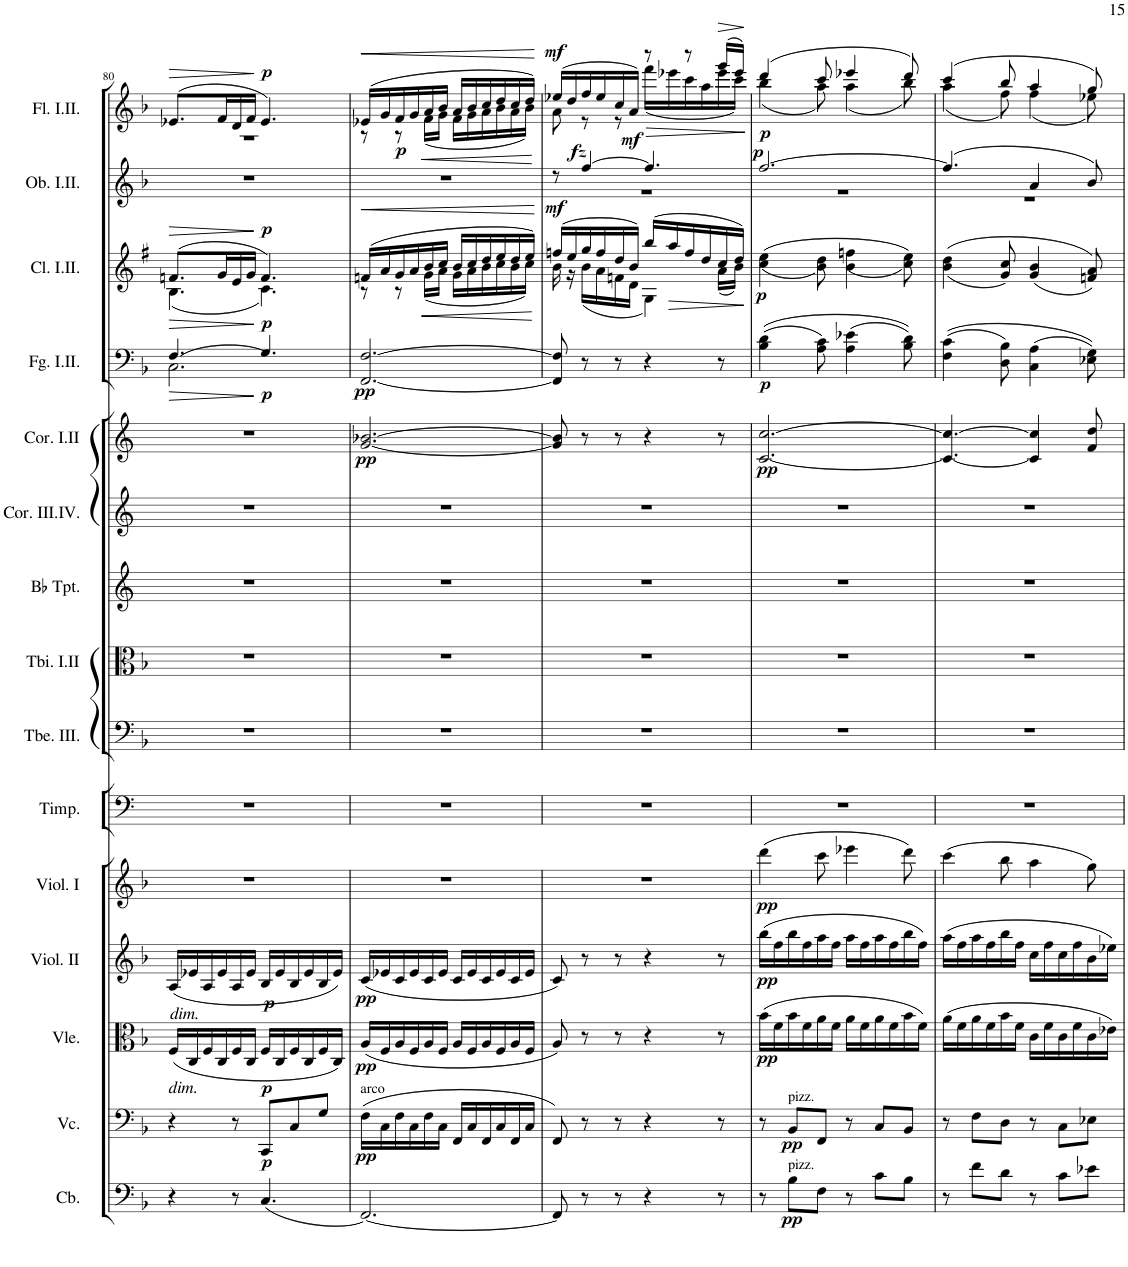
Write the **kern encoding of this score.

**kern	**dynam	**kern	**dynam	**kern	**dynam	**kern	**dynam	**kern	**dynam	**kern	**kern	**kern	**kern	**kern	**kern	**dynam	**kern	**dynam	**kern	**dynam	**kern	**dynam	**kern	**dynam
*part15	*part15	*part14	*part14	*part13	*part13	*part12	*part12	*part11	*part11	*part10	*part9	*part8	*part7	*part6	*part5	*part5	*part4	*part4	*part3	*part3	*part2	*part2	*part1	*part1
*staff15	*staff15	*staff14	*staff14	*staff13	*staff13	*staff12	*staff12	*staff11	*staff11	*staff10	*staff9	*staff8	*staff7	*staff6	*staff5	*staff5	*staff4	*staff4	*staff3	*staff3	*staff2	*staff2	*staff1	*staff1
*I"Contrabassi	*	*I"Violoncelli	*	*I"Viole	*	*I"Violini II	*	*I"Violini I	*	*I"Timpani D, A	*I"Trombone III.	*I"Tromboni I.II.	*I"Trombe I.II. in D	*I"Corni in D III.IV.	*I"Corni in F I.II.	*	*I"Fagotti I.II.	*	*I"Clarinetti in B I.II.	*	*I"Oboi I.II.	*	*I"Flauti I.II.	*
*I'Cb.	*	*I'Vc.	*	*I'Vle.	*	*I'Viol. II	*	*I'Viol. I	*	*I'Timp.	*I'Tbe. III.	*I'Tbi. I.II	*I'Tbe. I.II.	*I'Cor. III.IV.	*I'Cor. I.II	*	*I'Fg. I.II.	*	*I'Cl. I.II.	*	*I'Ob. I.II.	*	*I'Fl. I.II.	*
!!LO:PB:g=z
*clefF4	*	*clefF4	*	*clefC3	*	*clefG2	*	*clefG2	*	*clefF4	*clefF4	*clefC3	*clefG2	*clefG2	*clefG2	*	*clefF4	*	*clefG2	*	*clefG2	*	*clefG2	*
*Trd7c12	*	*	*	*	*	*	*	*	*	*	*	*	*Trd1c2	*Trd6c10	*Trd4c7	*	*	*	*Trd1c2	*	*	*	*	*
*k[b-]	*	*k[b-]	*	*k[b-]	*	*k[b-]	*	*k[b-]	*	*k[]	*k[b-]	*k[b-]	*k[]	*k[]	*k[]	*	*k[b-]	*	*k[f#]	*	*k[b-]	*	*k[b-]	*
*M6/8	*	*M6/8	*	*M6/8	*	*M6/8	*	*M6/8	*	*M6/8	*M6/8	*M6/8	*M6/8	*M6/8	*M6/8	*	*M6/8	*	*M6/8	*	*M6/8	*	*M6/8	*
=80	=80	=80	=80	=80	=80	=80	=80	=80	=80	=80	=80	=80	=80	=80	=80	=80	=80	=80	=80	=80	=80	=80	=80	=80
*	*	*	*	*	*	*	*	*	*	*	*	*	*	*	*	*	*^	*	*	*	*	*	*	*
!	!	!	!	!	!	!LO:TX:b:i:t=dim.	!	!	!	!	!	!	!	!	!	!	!	!	!	!	!	!	!	!	!
!	!	!	!	!LO:TX:b:i:t=dim.	!	!	!	!	!	!	!	!	!	!	!	!	!	!	!	!	!	!	!	!	!
!	!	!	!	!	!	!	!	!	!	!	!	!	!	!	!	!	!	!	!	!	!LO:HP:b	!	!	!	!LO:HP:b
*	*	*	*	*	*	*	*	*	*	*	*	*	*	*	*	*	*	*	*	*^	*	*	*	*^	*
4r	.	4r	.	(16F/LL	.	(16A/LL	.	2.r	.	2.r	2.r	2.r	2.r	2.r	2.r	.	(4.F/	2.C\	.	(8.fn/L	(4.B\	>	2.r	.	(8.e-X/L	2.r	>
.	.	.	.	16C/	.	16e-X/	.	.	.	.	.	.	.	.	.	.	.	.	.	.	.	.	.	.	.	.	.
.	.	.	.	16F/	.	16A/	.	.	.	.	.	.	.	.	.	.	.	.	.	.	.	.	.	.	.	.	.
!	!	!	!	!	!	!	!	!	!	!	!	!	!	!	!	!	!	!	!	!	!	!LO:HP:b	!	!	!	!	!
.	.	.	.	16C/	.	16e-/	.	.	.	.	.	.	.	.	.	.	.	.	.	16g/L	.	>	.	.	16f/L	.	.
8r	.	8r	.	16F/	.	16A/	.	.	.	.	.	.	.	.	.	.	.	.	.	16e/	.	.	.	.	16d/	.	.
.	.	.	.	16C/JJ	.	16e-/JJ	.	.	.	.	.	.	.	.	.	.	.	.	.	16g/JJ	.	.	.	.	16f/JJ	.	.
!	!	!	!LO:DY:b	!	!LO:DY:b	!	!LO:DY:b	!	!	!	!	!	!	!	!	!	!	!	!LO:DY:b	!	!	!LO:DY:n=1:a	!	!	!	!	!
!	!	!	!	!	!	!	!	!	!	!	!	!	!	!	!	!	!	!	!	!	!	!LO:DY:n=2:b	!	!	!	!	!LO:DY:n=1:a
(4.C/	.	8CC/L	p	16F/LL	p	16B-/LL	p	.	.	.	.	.	.	.	.	.	4.G/)	.	p	4.f/)	4.c\)	] p p	.	.	4.e-/)	.	] p
.	.	.	.	16C/	.	16e-/	.	.	.	.	.	.	.	.	.	.	.	.	.	.	.	.	.	.	.	.	.
.	.	8C/	.	16F/	.	16B-/	.	.	.	.	.	.	.	.	.	.	.	.	.	.	.	.	.	.	.	.	.
.	.	.	.	16C/	.	16e-/	.	.	.	.	.	.	.	.	.	.	.	.	.	.	.	.	.	.	.	.	.
.	.	8G/J	.	16F/	.	16B-/	.	.	.	.	.	.	.	.	.	.	.	.	.	.	.	.	.	.	.	.	.
.	.	.	.	16C/JJ)	.	16e-/JJ)	.	.	.	.	.	.	.	.	.	.	.	.	.	.	.	.	.	.	.	.	.
*	*	*	*	*	*	*	*	*	*	*	*	*	*	*	*	*	*v	*v	*	*	*	*	*	*	*	*	*
=81	=81	=81	=81	=81	=81	=81	=81	=81	=81	=81	=81	=81	=81	=81	=81	=81	=81	=81	=81	=81	=81	=81	=81	=81	=81	=81
!	!	!LO:TX:a:t=arco	!	!	!	!	!	!	!	!	!	!	!	!	!	!	!	!	!	!	!	!	!	!	!	!
!	!	!	!LO:DY:b	!	!LO:DY:b	!	!LO:DY:b	!	!	!	!	!	!	!	!	!LO:DY:b	!	!LO:DY:b	!	!	!LO:HP:b	!	!	!	!	!LO:HP:b
[2.FF/)	.	(16F\LL	pp	(16A/LL	pp	(16c/LL	pp	2.r	.	2.r	2.r	2.r	2.r	2.r	[2.g/ [2.b-X/	pp	[2.FF/ [2.F/	pp	(16fn/LL	8r	<	2.r	.	(16e-X/LL	8r	<
.	.	16C\	.	16F/	.	16e-X/	.	.	.	.	.	.	.	.	.	.	.	.	16a/	.	.	.	.	16g/	.	.
!	!	!	!	!	!	!	!	!	!	!	!	!	!	!	!	!	!	!	!	!	!	!	!	!	!	!LO:DY:b
.	.	16F\	.	16A/	.	16c/	.	.	.	.	.	.	.	.	.	.	.	.	16g/	8r	.	.	.	16f/	8r	p
.	.	16C\	.	16F/	.	16e-/	.	.	.	.	.	.	.	.	.	.	.	.	16a/	.	.	.	.	16g/	.	.
!	!	!	!	!	!	!	!	!	!	!	!	!	!	!	!	!	!	!	!	!	!LO:HP:b	!	!	!	!	!LO:HP:b
.	.	16F\	.	16A/	.	16c/	.	.	.	.	.	.	.	.	.	.	.	.	16b/	(16g\LL	<	.	.	16a/	(16f\LL	<
.	.	16C\JJ	.	16F/JJ	.	16e-/JJ	.	.	.	.	.	.	.	.	.	.	.	.	16cc/JJ	16a\JJ	.	.	.	16b-/JJ	16g\JJ	.
.	.	16FF/LL	.	16A/LL	.	16c/LL	.	.	.	.	.	.	.	.	.	.	.	.	16b/LL	16g\LL	.	.	.	16a/LL	16f\LL	.
.	.	16C/	.	16F/	.	16e-/	.	.	.	.	.	.	.	.	.	.	.	.	16cc/	16a\	.	.	.	16b-/	16g\	.
.	.	16FF/	.	16A/	.	16c/	.	.	.	.	.	.	.	.	.	.	.	.	16dd/	16b\	.	.	.	16cc/	16a\	.
.	.	16C/	.	16F/	.	16e-/	.	.	.	.	.	.	.	.	.	.	.	.	16ee/	16cc\	.	.	.	16dd/	16b-\	.
.	.	16FF/	.	16A/	.	16c/	.	.	.	.	.	.	.	.	.	.	.	.	16dd/	16b\	.	.	.	16cc/	16a\	.
.	.	16C/JJ	.	16F/JJ	.	16e-/JJ	.	.	.	.	.	.	.	.	.	.	.	.	16ee/JJ)	16cc\JJ)	.	.	.	16dd/JJ)	16b-\JJ)	.
*	*	*	*	*	*	*	*	*	*	*	*	*	*	*	*	*	*	*	*v	*v	*	*	*	*v	*v	*
.	.	.	.	.	.	.	.	.	.	.	.	.	.	.	.	.	.	.	.	] [	.	.	.	[ [
=82	=82	=82	=82	=82	=82	=82	=82	=82	=82	=82	=82	=82	=82	=82	=82	=82	=82	=82	=82	=82	=82	=82	=82	=82
*	*	*	*	*	*	*	*	*	*	*	*	*	*	*	*	*	*	*	*^	*	*^	*	*^	*
!	!	!	!	!	!	!	!	!	!	!	!	!	!	!	!	!	!	!	!	!	!LO:DY:a	!	!	!	!	!	!LO:DY:a
8FF/]	.	8FF/)	.	8A/)	.	8c/)	.	2.r	.	2.r	2.r	2.r	2.r	2.r	8g/] 8b-/]	.	8FF/] 8F/]	.	(16ffn/LL	16b\	mf	8r	2.r	.	(16ee-X/LL	8a\	mf
.	.	.	.	.	.	.	.	.	.	.	.	.	.	.	.	.	.	.	16ee/	16r	.	.	.	.	16dd/	.	.
!	!	!	!	!	!	!	!	!	!	!	!	!	!	!	!	!	!	!	!	!	!	!	!	!LO:DY:a	!	!	!
8r	.	8r	.	8r	.	8r	.	.	.	.	.	.	.	.	8r	.	8r	.	16gg/	(16b\LL	.	[4ff/	.	fz	16ff/	8r	.
.	.	.	.	.	.	.	.	.	.	.	.	.	.	.	.	.	.	.	16ff/	16a\	.	.	.	.	16ee-/	.	.
8r	.	8r	.	8r	.	8r	.	.	.	.	.	.	.	.	8r	.	8r	.	16dd/	16fn\	.	.	.	.	16cc/	8r	.
!	!	!	!	!	!	!	!	!	!	!	!	!	!	!	!	!	!	!	!	!	!	!	!	!	!	!	!LO:DY:b
.	.	.	.	.	.	.	.	.	.	.	.	.	.	.	.	.	.	.	16b/JJ)	16d\JJ	.	.	.	.	16a/JJ)	.	mf
!	!	!	!	!	!	!	!	!	!	!	!	!	!	!	!	!	!	!	!	!	!	!	!	!	!	!	!LO:HP:b
4r	.	4r	.	4r	.	4r	.	.	.	.	.	.	.	.	4r	.	4r	.	(16bb/LL	4G\)	.	4.ff/]	.	.	8r	(16fff\LL	>
.	.	.	.	.	.	.	.	.	.	.	.	.	.	.	.	.	.	.	16aa/	.	.	.	.	.	.	16eee-X\	.
.	.	.	.	.	.	.	.	.	.	.	.	.	.	.	.	.	.	.	16ff/	.	.	.	.	.	8r	16ccc\	.
.	.	.	.	.	.	.	.	.	.	.	.	.	.	.	.	.	.	.	16dd/	.	.	.	.	.	.	16aa\	.
!	!	!	!	!	!	!	!	!	!	!	!	!	!	!	!	!	!	!	!	!	!	!	!	!	!	!	!LO:HP:b
8r	.	8r	.	8r	.	8r	.	.	.	.	.	.	.	.	8r	.	8r	.	16cc/	(16a\LL	.	.	.	.	(16ggg/LL	16eee-\	>
.	.	.	.	.	.	.	.	.	.	.	.	.	.	.	.	.	.	.	16dd/JJ)	16b\JJ)	.	.	.	.	16eee-/JJ)	16ccc\JJ)	.
*	*	*	*	*	*	*	*	*	*	*	*	*	*	*	*	*	*	*	*v	*v	*	*	*	*	*v	*v	*
*	*	*	*	*	*	*	*	*	*	*	*	*	*	*	*	*	*	*	*	*	*v	*v	*	*	*
.	.	.	.	.	.	.	.	.	.	.	.	.	.	.	.	.	.	.	.	[	.	.	.	] ]
=83	=83	=83	=83	=83	=83	=83	=83	=83	=83	=83	=83	=83	=83	=83	=83	=83	=83	=83	=83	=83	=83	=83	=83	=83
*	*	*	*	*	*	*	*	*	*	*	*	*	*	*	*	*	*	*	*	*	*^	*	*^	*
!	!	!	!	!	!LO:DY:b	!	!LO:DY:b	!	!LO:DY:b	!	!	!	!	!	!	!LO:DY:b	!	!LO:DY:b	!	!LO:DY:b	!	!	!LO:DY:a	!	!	!LO:DY:b
8r	.	8r	.	(16b-\LL	pp	(16bb-\LL	pp	(4ddd\	pp	2.r	2.r	2.r	2.r	2.r	[2.c/ [2.cc/	pp	((4B-\ 4d\	p	(<(4cc\ 4ee\	p	[2.ff/	2.r	p	(4ddd/	(4bb-\	p
.	.	.	.	16f\	.	16ff\	.	.	.	.	.	.	.	.	.	.	.	.	.	.	.	.	.	.	.	.
!	!	!LO:TX:a:t=pizz.	!	!	!	!	!	!	!	!	!	!	!	!	!	!	!	!	!	!	!	!	!	!	!	!
!LO:TX:a:t=pizz.	!	!	!	!	!	!	!	!	!	!	!	!	!	!	!	!	!	!	!	!	!	!	!	!	!	!
!	!LO:DY:b	!	!LO:DY:b	!	!	!	!	!	!	!	!	!	!	!	!	!	!	!	!	!	!	!	!	!	!	!
8B-\L	pp	8BB-/L	pp	16b-\	.	16bb-\	.	.	.	.	.	.	.	.	.	.	.	.	.	.	.	.	.	.	.	.
.	.	.	.	16f\	.	16ff\	.	.	.	.	.	.	.	.	.	.	.	.	.	.	.	.	.	.	.	.
8F\J	.	8FF/J	.	16a\	.	16aa\	.	8ccc\	.	.	.	.	.	.	.	.	8A\ 8c\)	.	8b\ 8dd\)	.	.	.	.	8ccc/	8aa\)	.
.	.	.	.	16f\JJ	.	16ff\JJ	.	.	.	.	.	.	.	.	.	.	.	.	.	.	.	.	.	.	.	.
8r	.	8r	.	16a\LL	.	16aa\LL	.	4eee-X\	.	.	.	.	.	.	.	.	(4A\ 4e-X\	.	(<4b\ 4ffn\	.	.	.	.	4eee-X/	(4aa\	.
.	.	.	.	16f\	.	16ff\	.	.	.	.	.	.	.	.	.	.	.	.	.	.	.	.	.	.	.	.
8c\L	.	8C/L	.	16a\	.	16aa\	.	.	.	.	.	.	.	.	.	.	.	.	.	.	.	.	.	.	.	.
.	.	.	.	16f\	.	16ff\	.	.	.	.	.	.	.	.	.	.	.	.	.	.	.	.	.	.	.	.
8B-\J	.	8BB-/J	.	16b-\	.	16bb-\	.	8ddd\)	.	.	.	.	.	.	.	.	8B-\ 8d\))	.	8cc\ 8ee\))	.	.	.	.	8ddd/)	8bb-\)	.
.	.	.	.	16f\JJ)	.	16ff\JJ)	.	.	.	.	.	.	.	.	.	.	.	.	.	.	.	.	.	.	.	.
=84	=84	=84	=84	=84	=84	=84	=84	=84	=84	=84	=84	=84	=84	=84	=84	=84	=84	=84	=84	=84	=84	=84	=84	=84	=84	=84
8r	.	8r	.	(16a\LL	.	(16aa\LL	.	(4ccc\	.	2.r	2.r	2.r	2.r	2.r	4.c/_ 4.cc/_	.	((4F\ 4c\	.	(<(4b\ 4dd\	.	(4.ff/]	2.r	.	(4ccc/	(4aa\	.
.	.	.	.	16f\	.	16ff\	.	.	.	.	.	.	.	.	.	.	.	.	.	.	.	.	.	.	.	.
8f\L	.	8F\L	.	16a\	.	16aa\	.	.	.	.	.	.	.	.	.	.	.	.	.	.	.	.	.	.	.	.
.	.	.	.	16f\	.	16ff\	.	.	.	.	.	.	.	.	.	.	.	.	.	.	.	.	.	.	.	.
8d\J	.	8D\J	.	16b-\	.	16bb-\	.	8bb-\	.	.	.	.	.	.	.	.	8D\ 8B-\)	.	8g/ 8cc/)	.	.	.	.	8bb-/	8ff\)	.
.	.	.	.	16f\JJ	.	16ff\JJ	.	.	.	.	.	.	.	.	.	.	.	.	.	.	.	.	.	.	.	.
8r	.	8r	.	16c\LL	.	16cc\LL	.	4aa\	.	.	.	.	.	.	4c/] 4cc/]	.	(4C\ 4A\	.	(4g/ 4b/	.	4a/	.	.	4aa/	(4ff\	.
.	.	.	.	16f\	.	16ff\	.	.	.	.	.	.	.	.	.	.	.	.	.	.	.	.	.	.	.	.
8c\L	.	8C\L	.	16c\	.	16cc\	.	.	.	.	.	.	.	.	.	.	.	.	.	.	.	.	.	.	.	.
.	.	.	.	16f\	.	16ff\	.	.	.	.	.	.	.	.	.	.	.	.	.	.	.	.	.	.	.	.
8e-X\J	.	8E-X\J	.	16c\	.	16b-\	.	8gg\)	.	.	.	.	.	.	8f/ 8dd/	.	8E-X\ 8G\))	.	8fn/ 8a/))	.	8b-/)	.	.	8gg/)	8ee-X\)	.
.	.	.	.	16e-X\JJ)	.	16ee-X\JJ)	.	.	.	.	.	.	.	.	.	.	.	.	.	.	.	.	.	.	.	.
*	*	*	*	*	*	*	*	*	*	*	*	*	*	*	*	*	*	*	*	*	*v	*v	*	*	*	*
*	*	*	*	*	*	*	*	*	*	*	*	*	*	*	*	*	*	*	*	*	*	*	*v	*v	*
=	=	=	=	=	=	=	=	=	=	=	=	=	=	=	=	=	=	=	=	=	=	=	=	=
*-	*-	*-	*-	*-	*-	*-	*-	*-	*-	*-	*-	*-	*-	*-	*-	*-	*-	*-	*-	*-	*-	*-	*-	*-
